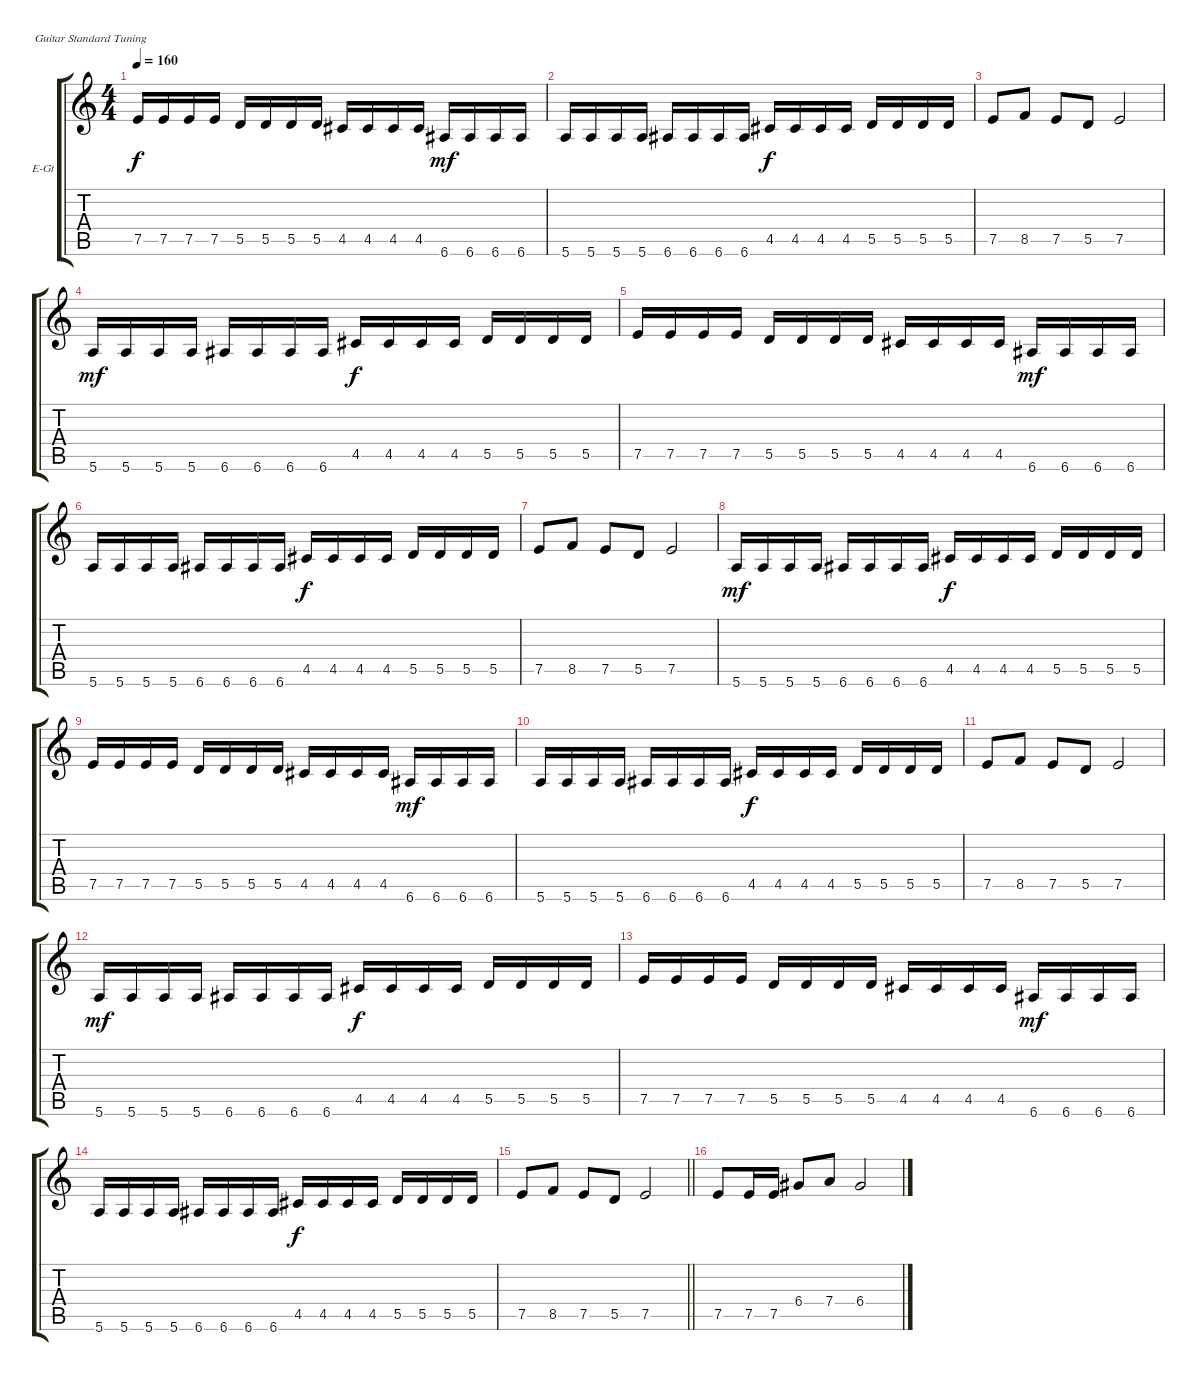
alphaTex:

\defaultSystemsLayout 4
\bracketExtendMode groupsimilarinstruments
\firstSystemTrackNameOrientation horizontal
\otherSystemsTrackNameOrientation horizontal
\track ("Electric Guitar" "E-Gt") {instrument distortionguitar}
\staff {score tabs}
\tuning (E4 B3 G3 D3 A2 E2)
\ts (4 4)
\tempo 160
\clef g2
\ks aminor
7.5.16{dy f} 7.5.16 7.5.16 7.5.16 5.5.16 5.5.16 5.5.16 5.5.16 4.5.16 4.5.16 4.5.16 4.5.16 6.6.16{dy mf} 6.6.16 6.6.16 6.6.16 |
5.6.16 5.6.16 5.6.16 5.6.16 6.6.16 6.6.16 6.6.16 6.6.16 4.5.16{dy f} 4.5.16 4.5.16 4.5.16 5.5.16 5.5.16 5.5.16 5.5.16 |
7.5.8 8.5.8 7.5.8 5.5.8 7.5.2 |
5.6.16{dy mf} 5.6.16 5.6.16 5.6.16 6.6.16 6.6.16 6.6.16 6.6.16 4.5.16{dy f} 4.5.16 4.5.16 4.5.16 5.5.16 5.5.16 5.5.16 5.5.16 |
7.5.16 7.5.16 7.5.16 7.5.16 5.5.16 5.5.16 5.5.16 5.5.16 4.5.16 4.5.16 4.5.16 4.5.16 6.6.16{dy mf} 6.6.16 6.6.16 6.6.16 |
5.6.16 5.6.16 5.6.16 5.6.16 6.6.16 6.6.16 6.6.16 6.6.16 4.5.16{dy f} 4.5.16 4.5.16 4.5.16 5.5.16 5.5.16 5.5.16 5.5.16 |
7.5.8 8.5.8 7.5.8 5.5.8 7.5.2 |
5.6.16{dy mf} 5.6.16 5.6.16 5.6.16 6.6.16 6.6.16 6.6.16 6.6.16 4.5.16{dy f} 4.5.16 4.5.16 4.5.16 5.5.16 5.5.16 5.5.16 5.5.16 |
7.5.16 7.5.16 7.5.16 7.5.16 5.5.16 5.5.16 5.5.16 5.5.16 4.5.16 4.5.16 4.5.16 4.5.16 6.6.16{dy mf} 6.6.16 6.6.16 6.6.16 |
5.6.16 5.6.16 5.6.16 5.6.16 6.6.16 6.6.16 6.6.16 6.6.16 4.5.16{dy f} 4.5.16 4.5.16 4.5.16 5.5.16 5.5.16 5.5.16 5.5.16 |
7.5.8 8.5.8 7.5.8 5.5.8 7.5.2 |
5.6.16{dy mf} 5.6.16 5.6.16 5.6.16 6.6.16 6.6.16 6.6.16 6.6.16 4.5.16{dy f} 4.5.16 4.5.16 4.5.16 5.5.16 5.5.16 5.5.16 5.5.16 |
7.5.16 7.5.16 7.5.16 7.5.16 5.5.16 5.5.16 5.5.16 5.5.16 4.5.16 4.5.16 4.5.16 4.5.16 6.6.16{dy mf} 6.6.16 6.6.16 6.6.16 |
5.6.16 5.6.16 5.6.16 5.6.16 6.6.16 6.6.16 6.6.16 6.6.16 4.5.16{dy f} 4.5.16 4.5.16 4.5.16 5.5.16 5.5.16 5.5.16 5.5.16 |
\barLineRight lightlight
7.5.8 8.5.8 7.5.8 5.5.8 7.5.2 |
7.5.8 7.5.16 7.5.16 6.4.8 7.4.8 6.4.2
